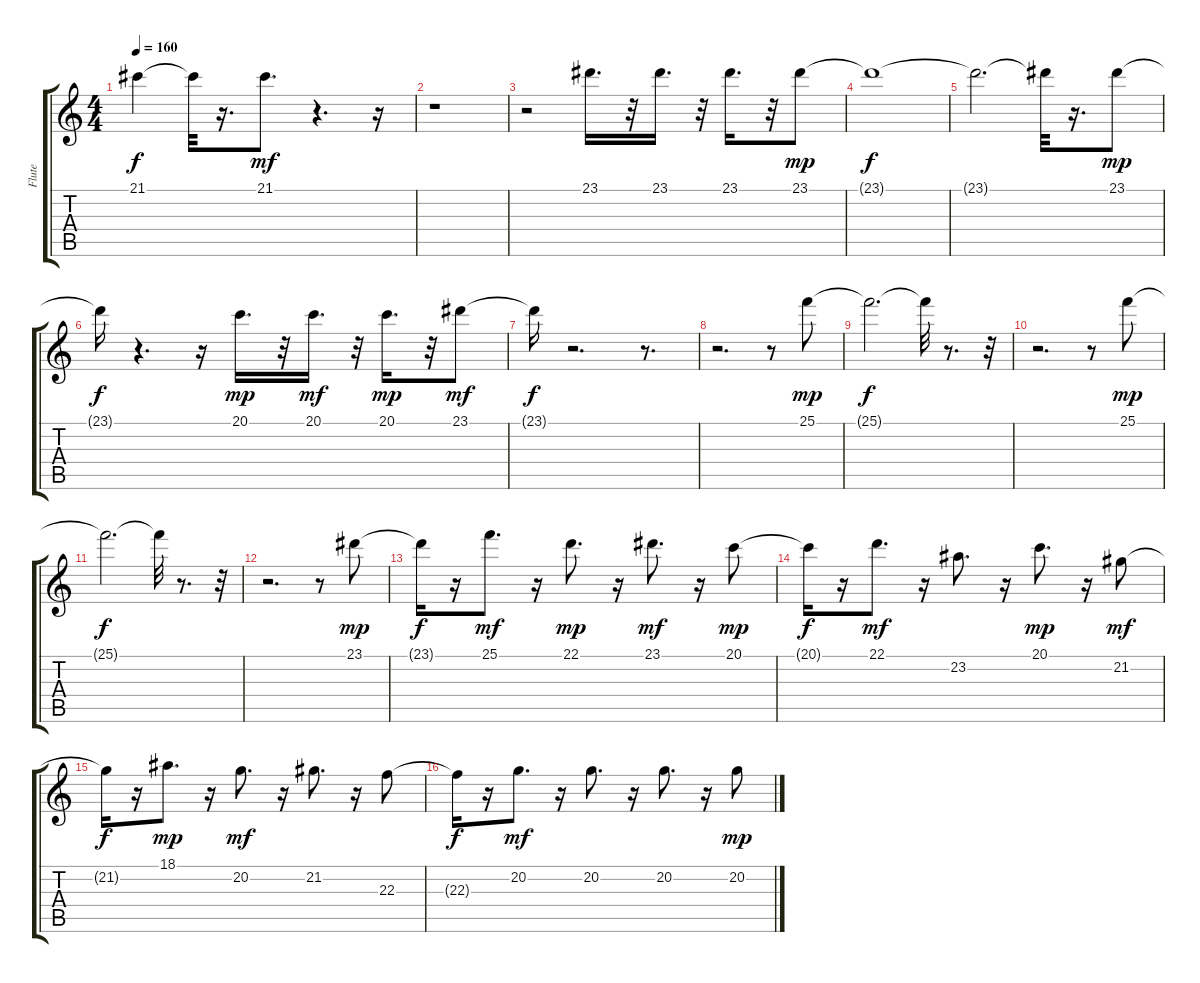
\track ("Flute" "Flute") {instrument flute}
\staff {score tabs}
\tuning (E4 B3 G3 D3 A2 E2) {hide}
\ts (4 4)
\tempo 160
\clef g2
\ks c
21.1{t}.4{dy f} 21.1{t}.32 r.16{d} 21.1.8{d dy mf} r.4{d} r.16 |
r.1 |
r.2 23.1.16{d} r.32 23.1.16{d} r.32 23.1.16{d} r.32 23.1.8{dy mp} |
23.1{t}.1{dy f} |
23.1{t}.2{d} 23.1{t}.32 r.16{d} 23.1.8{dy mp} |
23.1{t}.16{dy f} r.4{d} r.16 20.1.16{d dy mp} r.32 20.1.16{d dy mf} r.32 20.1.16{d dy mp} r.32 23.1.8{dy mf} |
23.1{t}.16{dy f} r.2{d} r.8{d} |
r.2{d} r.8 25.1.8{dy mp} |
25.1{t}.2{d dy f} 25.1{t}.32 r.8{d} r.32 |
r.2{d} r.8 25.1.8{dy mp} |
25.1{t}.2{d dy f} 25.1{t}.32 r.8{d} r.32 |
r.2{d} r.8 23.1.8{dy mp} |
23.1{t}.16{dy f} r.16 25.1.8{d dy mf} r.16 22.1.8{d dy mp} r.16 23.1.8{d dy mf} r.16 20.1.8{dy mp} |
20.1{t}.16{dy f} r.16 22.1.8{d dy mf} r.16 23.2.8{d} r.16 20.1.8{d dy mp} r.16 21.2.8{dy mf} |
21.2{t}.16{dy f} r.16 18.1.8{d dy mp} r.16 20.2.8{d dy mf} r.16 21.2.8{d} r.16 22.3.8 |
22.3{t}.16{dy f} r.16 20.2.8{d dy mf} r.16 20.2.8{d} r.16 20.2.8{d} r.16 20.2.8{dy mp}
